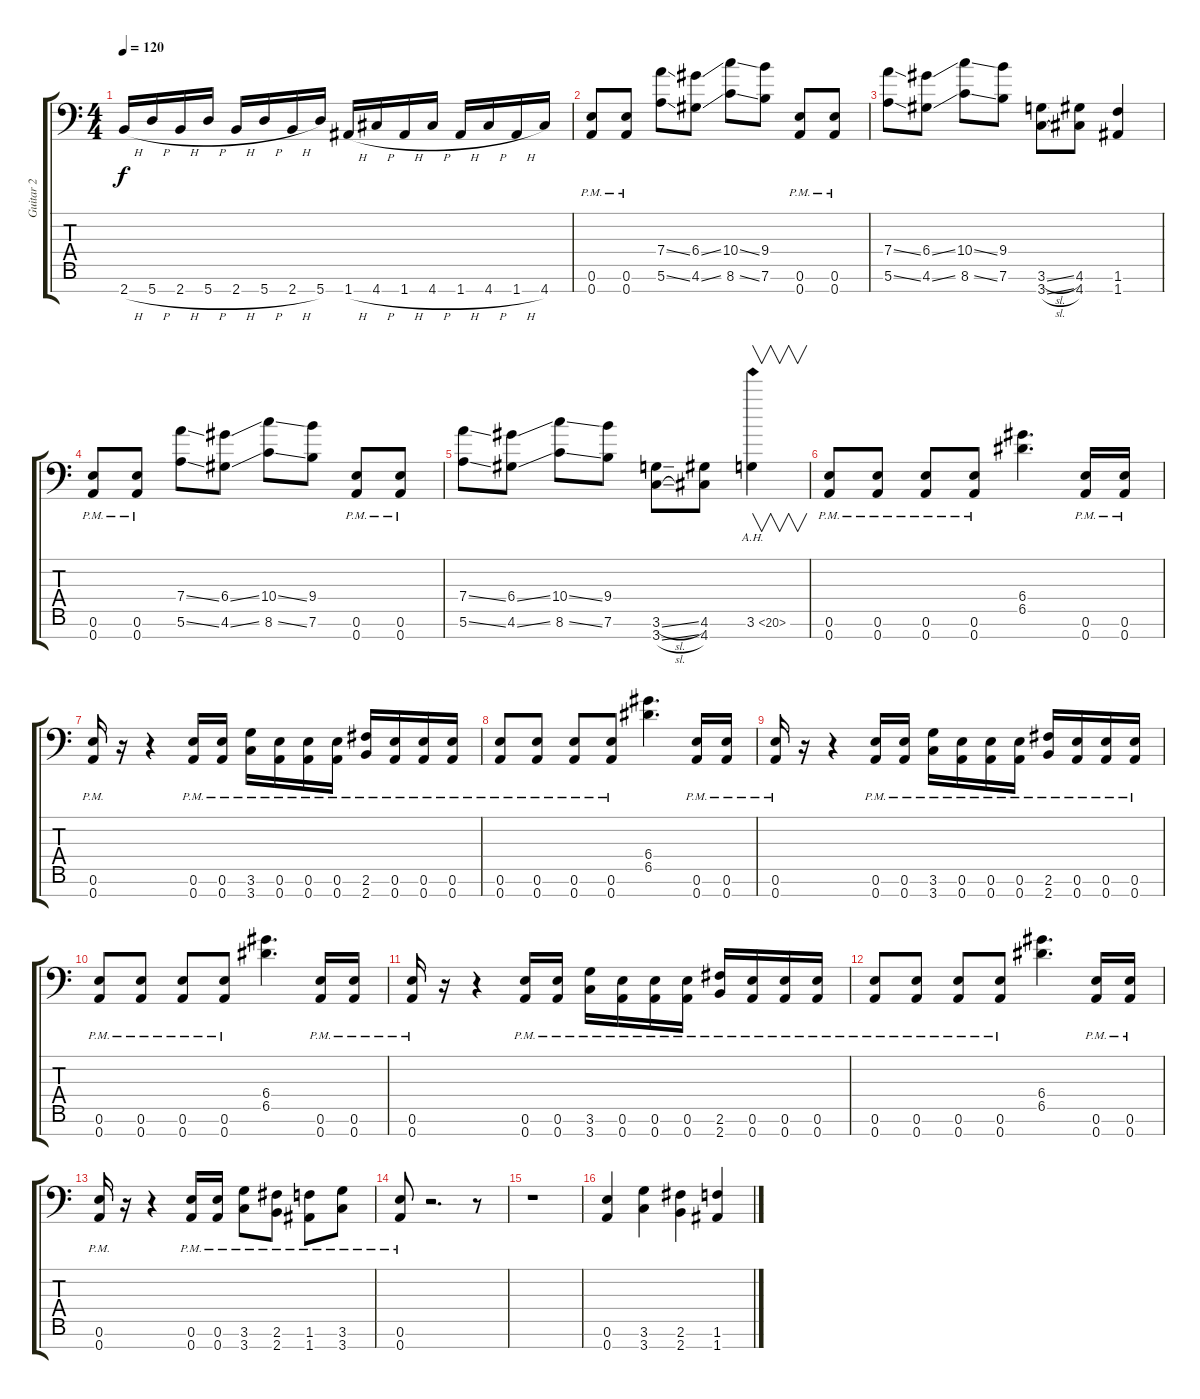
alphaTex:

\track ("Guitar 2" "Guitar 2") {instrument distortionguitar}
\staff {score tabs}
\tuning (E4 B3 G3 D3 A2 E2 A1) {hide}
\ts (4 4)
\tempo 120
\clef f4
\ks c
2.7{h}.16{dy f} 5.7{h}.16 2.7{h}.16 5.7{h}.16 2.7{h}.16 5.7{h}.16 2.7{h}.16 5.7.16 1.7{h}.16 4.7{h}.16 1.7{h}.16 4.7{h}.16 1.7{h}.16 4.7{h}.16 1.7{h}.16 4.7.16 |
(0.6{pm} 0.7{pm}).8 (0.6{pm} 0.7{pm}).8 (7.4{ss} 5.6{ss}).8 (6.4{ss} 4.6{ss}).8 (10.4{ss} 8.6{ss}).8 (9.4 7.6).8 (0.6{pm} 0.7{pm}).8 (0.6{pm} 0.7{pm}).8 |
(7.4{ss} 5.6{ss}).8 (6.4{ss} 4.6{ss}).8 (10.4{ss} 8.6{ss}).8 (9.4 7.6).8 (3.6{sl} 3.7{sl}).8 (4.6 4.7).8 (1.6 1.7).4 |
(0.6{pm} 0.7{pm}).8 (0.6{pm} 0.7{pm}).8 (7.4{ss} 5.6{ss}).8 (6.4{ss} 4.6{ss}).8 (10.4{ss} 8.6{ss}).8 (9.4 7.6).8 (0.6{pm} 0.7{pm}).8 (0.6{pm} 0.7{pm}).8 |
(7.4{ss} 5.6{ss}).8 (6.4{ss} 4.6{ss}).8 (10.4{ss} 8.6{ss}).8 (9.4 7.6).8 (3.6{sl} 3.7{sl}).8 (4.6 4.7).8 3.6{ah 17}.4{v} |
(0.6{pm} 0.7{pm}).8 (0.6{pm} 0.7{pm}).8 (0.6{pm} 0.7{pm}).8 (0.6{pm} 0.7{pm}).8 (6.4 6.5).4{d} (0.6{pm} 0.7{pm}).16 (0.6{pm} 0.7{pm}).16 |
(0.6{pm} 0.7{pm}).16 r.16 r.4 (0.6{pm} 0.7{pm}).16 (0.6{pm} 0.7{pm}).16 (3.6{pm} 3.7{pm}).16 (0.6{pm} 0.7{pm}).16 (0.6{pm} 0.7{pm}).16 (0.6{pm} 0.7{pm}).16 (2.6{pm} 2.7{pm}).16 (0.6{pm} 0.7{pm}).16 (0.6{pm} 0.7{pm}).16 (0.6{pm} 0.7{pm}).16 |
(0.6{pm} 0.7{pm}).8 (0.6{pm} 0.7{pm}).8 (0.6{pm} 0.7{pm}).8 (0.6{pm} 0.7{pm}).8 (6.4 6.5).4{d} (0.6{pm} 0.7{pm}).16 (0.6{pm} 0.7{pm}).16 |
(0.6{pm} 0.7{pm}).16 r.16 r.4 (0.6{pm} 0.7{pm}).16 (0.6{pm} 0.7{pm}).16 (3.6{pm} 3.7{pm}).16 (0.6{pm} 0.7{pm}).16 (0.6{pm} 0.7{pm}).16 (0.6{pm} 0.7{pm}).16 (2.6{pm} 2.7{pm}).16 (0.6{pm} 0.7{pm}).16 (0.6{pm} 0.7{pm}).16 (0.6{pm} 0.7{pm}).16 |
(0.6{pm} 0.7{pm}).8 (0.6{pm} 0.7{pm}).8 (0.6{pm} 0.7{pm}).8 (0.6{pm} 0.7{pm}).8 (6.4 6.5).4{d} (0.6{pm} 0.7{pm}).16 (0.6{pm} 0.7{pm}).16 |
(0.6{pm} 0.7{pm}).16 r.16 r.4 (0.6{pm} 0.7{pm}).16 (0.6{pm} 0.7{pm}).16 (3.6{pm} 3.7{pm}).16 (0.6{pm} 0.7{pm}).16 (0.6{pm} 0.7{pm}).16 (0.6{pm} 0.7{pm}).16 (2.6{pm} 2.7{pm}).16 (0.6{pm} 0.7{pm}).16 (0.6{pm} 0.7{pm}).16 (0.6{pm} 0.7{pm}).16 |
(0.6{pm} 0.7{pm}).8 (0.6{pm} 0.7{pm}).8 (0.6{pm} 0.7{pm}).8 (0.6{pm} 0.7{pm}).8 (6.4 6.5).4{d} (0.6{pm} 0.7{pm}).16 (0.6{pm} 0.7{pm}).16 |
(0.6{pm} 0.7{pm}).16 r.16 r.4 (0.6{pm} 0.7{pm}).16 (0.6{pm} 0.7{pm}).16 (3.6{pm} 3.7{pm}).8 (2.6{pm} 2.7{pm}).8 (1.6{pm} 1.7{pm}).8 (3.6{pm} 3.7{pm}).8 |
(0.6{pm} 0.7{pm}).8 r.2{d} r.8 |
r.1 |
(0.6 0.7).4 (3.6 3.7).4 (2.6 2.7).4 (1.6 1.7).4
